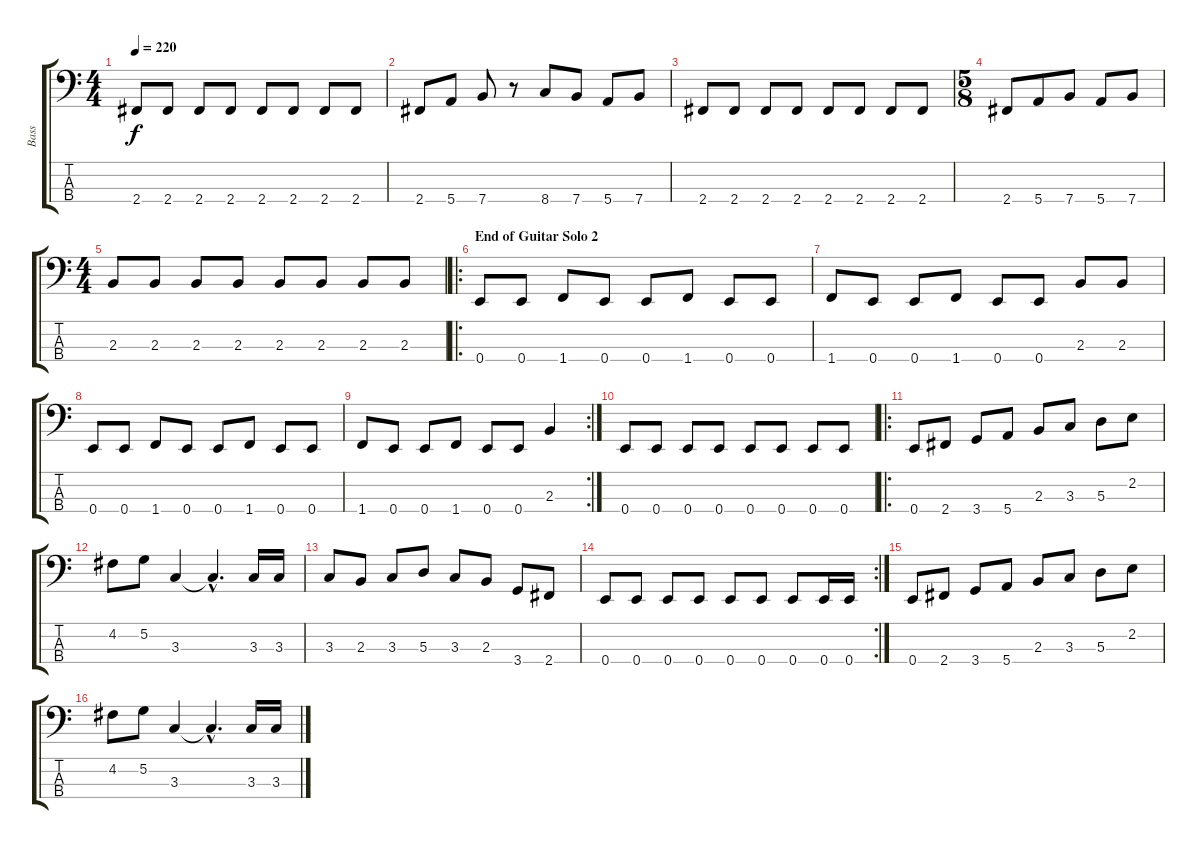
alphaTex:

\track ("Bass" "Bass") {instrument acousticguitarnylon}
\staff {score tabs}
\tuning (G2 D2 A1 E1) {hide}
\ts (4 4)
\tempo 220
\clef f4
\ks c
2.4.8{dy f} 2.4.8 2.4.8 2.4.8 2.4.8 2.4.8 2.4.8 2.4.8 |
2.4.8 5.4.8 7.4.8 r.8 8.4.8 7.4.8 5.4.8 7.4.8 |
2.4.8 2.4.8 2.4.8 2.4.8 2.4.8 2.4.8 2.4.8 2.4.8 |
\ts (5 8)
2.4.8 5.4.8 7.4.8 5.4.8 7.4.8 |
\ts (4 4)
2.3.8 2.3.8 2.3.8 2.3.8 2.3.8 2.3.8 2.3.8 2.3.8 |
\ro
\section ("" "End of Guitar Solo 2")
0.4.8 0.4.8 1.4.8 0.4.8 0.4.8 1.4.8 0.4.8 0.4.8 |
1.4.8 0.4.8 0.4.8 1.4.8 0.4.8 0.4.8 2.3.8 2.3.8 |
0.4.8 0.4.8 1.4.8 0.4.8 0.4.8 1.4.8 0.4.8 0.4.8 |
\rc 2
1.4.8 0.4.8 0.4.8 1.4.8 0.4.8 0.4.8 2.3.4 |
0.4.8 0.4.8 0.4.8 0.4.8 0.4.8 0.4.8 0.4.8 0.4.8 |
\ro
0.4.8 2.4.8 3.4.8 5.4.8 2.3.8 3.3.8 5.3.8 2.2.8 |
4.2.8 5.2.8 3.3.4 3.3{hac t}.4{d} 3.3.16 3.3.16 |
3.3.8 2.3.8 3.3.8 5.3.8 3.3.8 2.3.8 3.4.8 2.4.8 |
\rc 2
0.4.8 0.4.8 0.4.8 0.4.8 0.4.8 0.4.8 0.4.8 0.4.16 0.4.16 |
0.4.8 2.4.8 3.4.8 5.4.8 2.3.8 3.3.8 5.3.8 2.2.8 |
4.2.8 5.2.8 3.3.4 3.3{hac t}.4{d} 3.3.16 3.3.16
